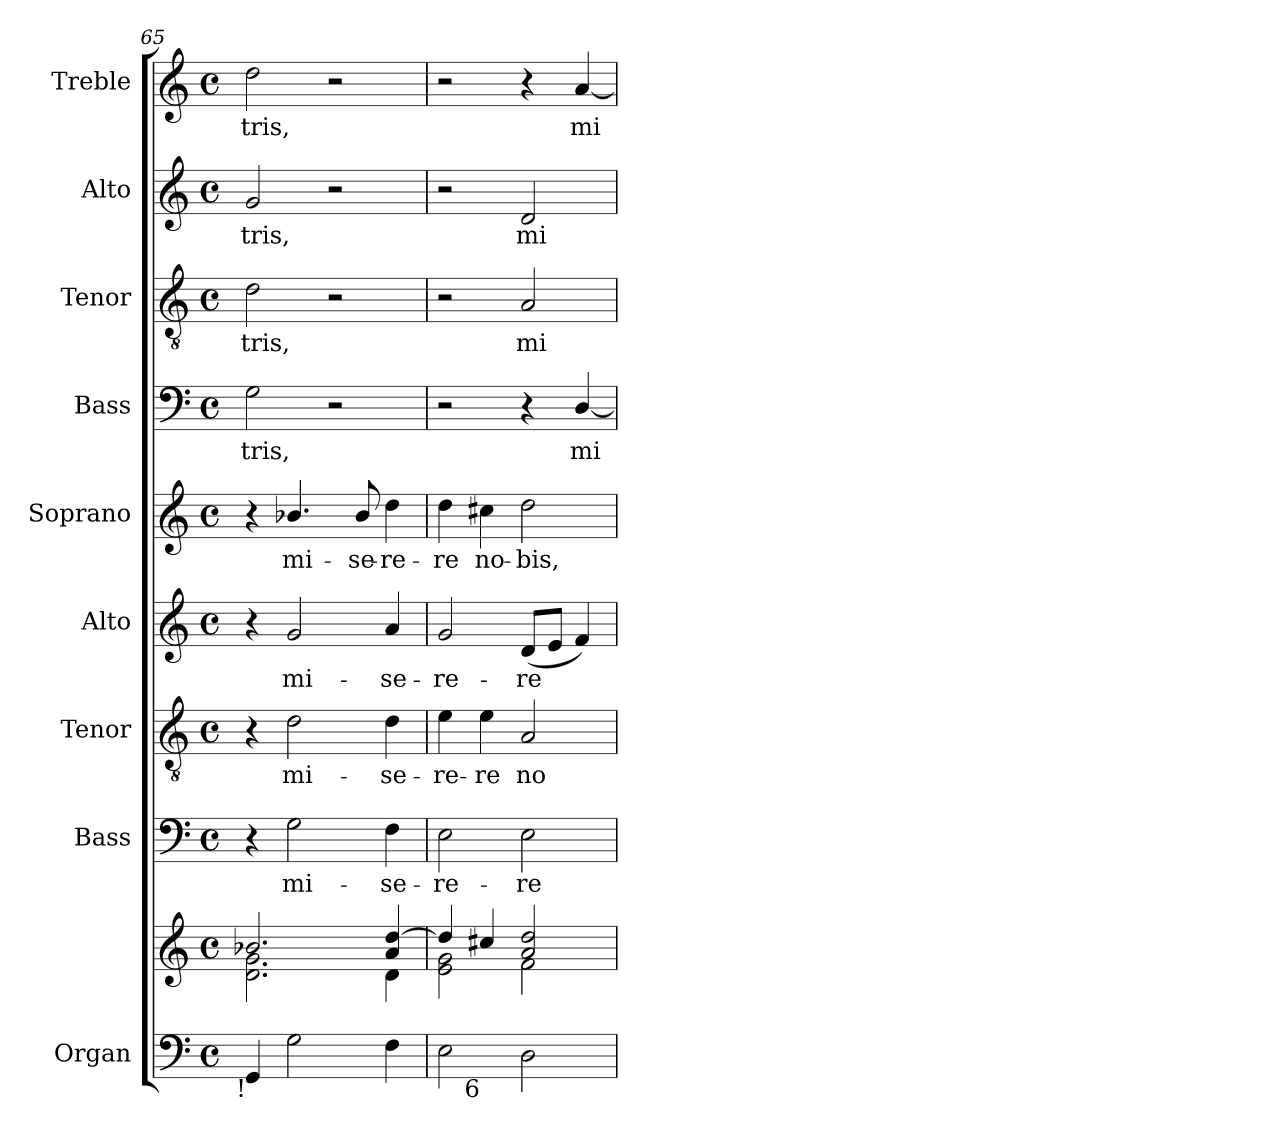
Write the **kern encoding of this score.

**kern	**kern	**kern	**text	**kern	**text	**kern	**text	**kern	**text	**kern	**text	**kern	**text	**kern	**text	**kern	**text
*part9	*part9	*part8	*part8	*part7	*part7	*part6	*part6	*part5	*part5	*part4	*part4	*part3	*part3	*part2	*part2	*part1	*part1
*staff10	*staff9	*staff8	*staff8	*staff7	*staff7	*staff6	*staff6	*staff5	*staff5	*staff4	*staff4	*staff3	*staff3	*staff2	*staff2	*staff1	*staff1
*I"Organ	*	*I"Bass	*	*I"Tenor	*	*I"Alto	*	*I"Soprano	*	*I"Bass	*	*I"Tenor	*	*I"Alto	*	*I"Treble	*
*I'Org.	*	*I'B.	*	*I'T.	*	*I'A.	*	*I'S.	*	*I'B.	*	*I'T.	*	*I'A.	*	*I'Tr.	*
*clefF4	*clefG2	*clefF4	*	*clefGv2	*	*clefG2	*	*clefG2	*	*clefF4	*	*clefGv2	*	*clefG2	*	*clefG2	*
*	*	*	*	*ITrd7c12	*	*	*	*	*	*	*	*ITrd7c12	*	*	*	*	*
*k[]	*k[]	*k[]	*	*k[]	*	*k[]	*	*k[]	*	*k[]	*	*k[]	*	*k[]	*	*k[]	*
*C:	*C:	*C:	*	*C:	*	*C:	*	*C:	*	*C:	*	*C:	*	*C:	*	*C:	*
*M4/4	*M4/4	*M4/4	*	*M4/4	*	*M4/4	*	*M4/4	*	*M4/4	*	*M4/4	*	*M4/4	*	*M4/4	*
*met(c)	*met(c)	*met(c)	*	*met(c)	*	*met(c)	*	*met(c)	*	*met(c)	*	*met(c)	*	*met(c)	*	*met(c)	*
=65	=65	=65	=65	=65	=65	=65	=65	=65	=65	=65	=65	=65	=65	=65	=65	=65	=65
*	*^	*	*	*	*	*	*	*	*	*	*	*	*	*	*	*	*
!	!	!	!	!	!	!	!	!	!	!	!	!LO:LY:b:color=#000000	!	!	!	!	!	!
!	!	!	!	!	!	!	!	!	!	!	!	!	!	!LO:LY:b:color=#000000	!	!	!	!
!	!	!	!	!	!	!	!	!	!	!	!	!	!	!	!	!LO:LY:b:color=#000000	!	!
!LO:TX:b:rj:t=!	!	!	!	!	!	!	!	!	!	!	!	!	!	!	!	!	!	!
!	!	!	!	!	!	!	!	!	!	!	!	!	!	!	!	!	!	!LO:LY:b:color=#000000
4GGi/	2.b-Xi/	2.di\ 2.gi	4r	.	4r	.	4r	.	4r	.	2Gi\	-tris,	2Di\	-tris,	2gi/	-tris,	2ddi\	-tris,
!	!	!	!	!LO:LY:b:color=#000000	!	!	!	!	!	!	!	!	!	!	!	!	!	!
!	!	!	!	!	!	!LO:LY:b:color=#000000	!	!	!	!	!	!	!	!	!	!	!	!
!	!	!	!	!	!	!	!	!LO:LY:b:color=#000000	!	!	!	!	!	!	!	!	!	!
!	!	!	!	!	!	!	!	!	!	!LO:LY:b:color=#000000	!	!	!	!	!	!	!	!
2Gi\	.	.	2Gi\	mi-	2Di\	mi-	2gi/	mi-	4.b-Xi/	mi-	.	.	.	.	.	.	.	.
.	.	.	.	.	.	.	.	.	.	.	2r	.	2r	.	2r	.	2r	.
!	!	!	!	!	!	!	!	!	!	!LO:LY:b:color=#000000	!	!	!	!	!	!	!	!
.	.	.	.	.	.	.	.	.	8b-i/	-se-	.	.	.	.	.	.	.	.
!	!	!	!	!LO:LY:b:color=#000000	!	!	!	!	!	!	!	!	!	!	!	!	!	!
!	!	!	!	!	!	!LO:LY:b:color=#000000	!	!	!	!	!	!	!	!	!	!	!	!
!	!	!	!	!	!	!	!	!LO:LY:b:color=#000000	!	!	!	!	!	!	!	!	!	!
!	!	!	!	!	!	!	!	!	!	!LO:LY:b:color=#000000	!	!	!	!	!	!	!	!
4Fi\	4ai/ [4ddi	4di\	4Fi\	-se-	4Di\	-se-	4ai/	-se-	4ddi\	-re-	.	.	.	.	.	.	.	.
=66	=66	=66	=66	=66	=66	=66	=66	=66	=66	=66	=66	=66	=66	=66	=66	=66	=66	=66
!	!	!	!	!LO:LY:b:color=#000000	!	!	!	!	!	!	!	!	!	!	!	!	!	!
!	!	!	!	!	!	!LO:LY:b:color=#000000	!	!	!	!	!	!	!	!	!	!	!	!
!	!	!	!	!	!	!	!	!LO:LY:b:color=#000000	!	!	!	!	!	!	!	!	!	!
!LO:TX:b:rj:t=7	!	!	!	!	!	!	!	!	!	!	!	!	!	!	!	!	!	!
!	!	!	!	!	!	!	!	!	!	!LO:LY:b:color=#000000	!	!	!	!	!	!	!	!
*^	*	*	*	*	*	*	*	*	*	*	*	*	*	*	*	*	*	*
2Ei\	4ryy	4ddi/]	2ei\ 2gi	2Ei\	-re-	4Ei\	-re-	2gi/	-re-	4ddi\	-re	2r	.	2r	.	2r	.	2r	.
!	!	!	!	!	!	!	!LO:LY:b:color=#000000	!	!	!	!	!	!	!	!	!	!	!	!
!	!LO:TX:b:rj:t=6	!	!	!	!	!	!	!	!	!	!	!	!	!	!	!	!	!	!
!	!	!	!	!	!	!	!	!	!	!	!LO:LY:b:color=#000000	!	!	!	!	!	!	!	!
.	2.ryy	4cc#Xi/	.	.	.	4Ei\	-re	.	.	4cc#Xi\	no-	.	.	.	.	.	.	.	.
!	!	!	!	!	!LO:LY:b:color=#000000	!	!	!	!	!	!	!	!	!	!	!	!	!	!
!	!	!	!	!	!	!	!LO:LY:b:color=#000000	!	!	!	!	!	!	!	!	!	!	!	!
!	!	!	!	!	!	!	!	!	!LO:LY:b:color=#000000	!	!	!	!	!	!	!	!	!	!
!	!	!	!	!	!	!	!	!	!	!	!LO:LY:b:color=#000000	!	!	!	!	!	!	!	!
!	!	!	!	!	!	!	!	!	!	!	!	!	!	!	!LO:LY:b:color=#000000	!	!	!	!
!	!	!	!	!	!	!	!	!	!	!	!	!	!	!	!	!	!LO:LY:b:color=#000000	!	!
2Di\	.	2ai/ 2ddi	2fi\	2Ei\	-re	2AAi/	no-	(8di/L	-re	2ddi\	-bis,	4r	.	2AAi/	mi-	2di/	mi-	4r	.
.	.	.	.	.	.	.	.	8ei/J	.	.	.	.	.	.	.	.	.	.	.
!	!	!	!	!	!	!	!	!	!	!	!	!	!LO:LY:b:color=#000000	!	!	!	!	!	!
!	!	!	!	!	!	!	!	!	!	!	!	!	!	!	!	!	!	!	!LO:LY:b:color=#000000
.	.	.	.	.	.	.	.	4fi/)	.	.	.	[4Di/	mi-	.	.	.	.	[4ai/	mi-
*v	*v	*	*	*	*	*	*	*	*	*	*	*	*	*	*	*	*	*	*
*	*v	*v	*	*	*	*	*	*	*	*	*	*	*	*	*	*	*	*
=	=	=	=	=	=	=	=	=	=	=	=	=	=	=	=	=	=
*-	*-	*-	*-	*-	*-	*-	*-	*-	*-	*-	*-	*-	*-	*-	*-	*-	*-
